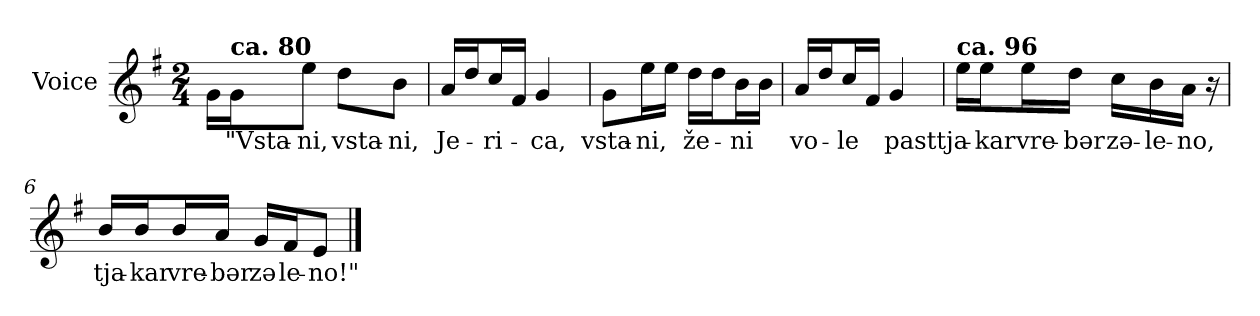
**kern	**text
*part1	*part1
*staff1	*staff1
*I"Voice	*
*I'Vo.	*
*clefG2	*
*k[f#]	*
*M2/4	*
=1	=1
16g\LL	.
!LO:TX:a:B:t=ca. 80	!
16g\J	-"Vsta-
8ee\J	-ni,
8dd\L	vsta-
8b\J	-ni,
=2	=2
16a/LL	Je-
16dd/J	.
16cc/L	-ri-
16f#/JJ	.
4g/	-ca,
=3	=3
8g\L	vsta-
16ee\L	-ni,
16ee\JJ	.
16dd\LL	že-
16dd\J	.
16b\L	-ni
16b\JJ	.
!!LO:LB:g=z
=4	=4
16a/LL	vo-
16dd/J	.
16cc/L	-le
16f#/JJ	.
4g/	past
=5	=5
!LO:TX:a:B:t=ca. 96	!
16ee\LL	tja-
16ee\J	-kar
16ee\L	vre-
16dd\JJ	-bər
16cc\LL	zə-
16b\	-le-
16a\JJ	-no,
16r	.
=6	=6
16b/LL	tja-
16b/J	-kar
16b/L	vre-
16a/JJ	-bər
16g/LL	zə
16f#/J	le-
8e/J	-no!"
==	==
*-	*-
